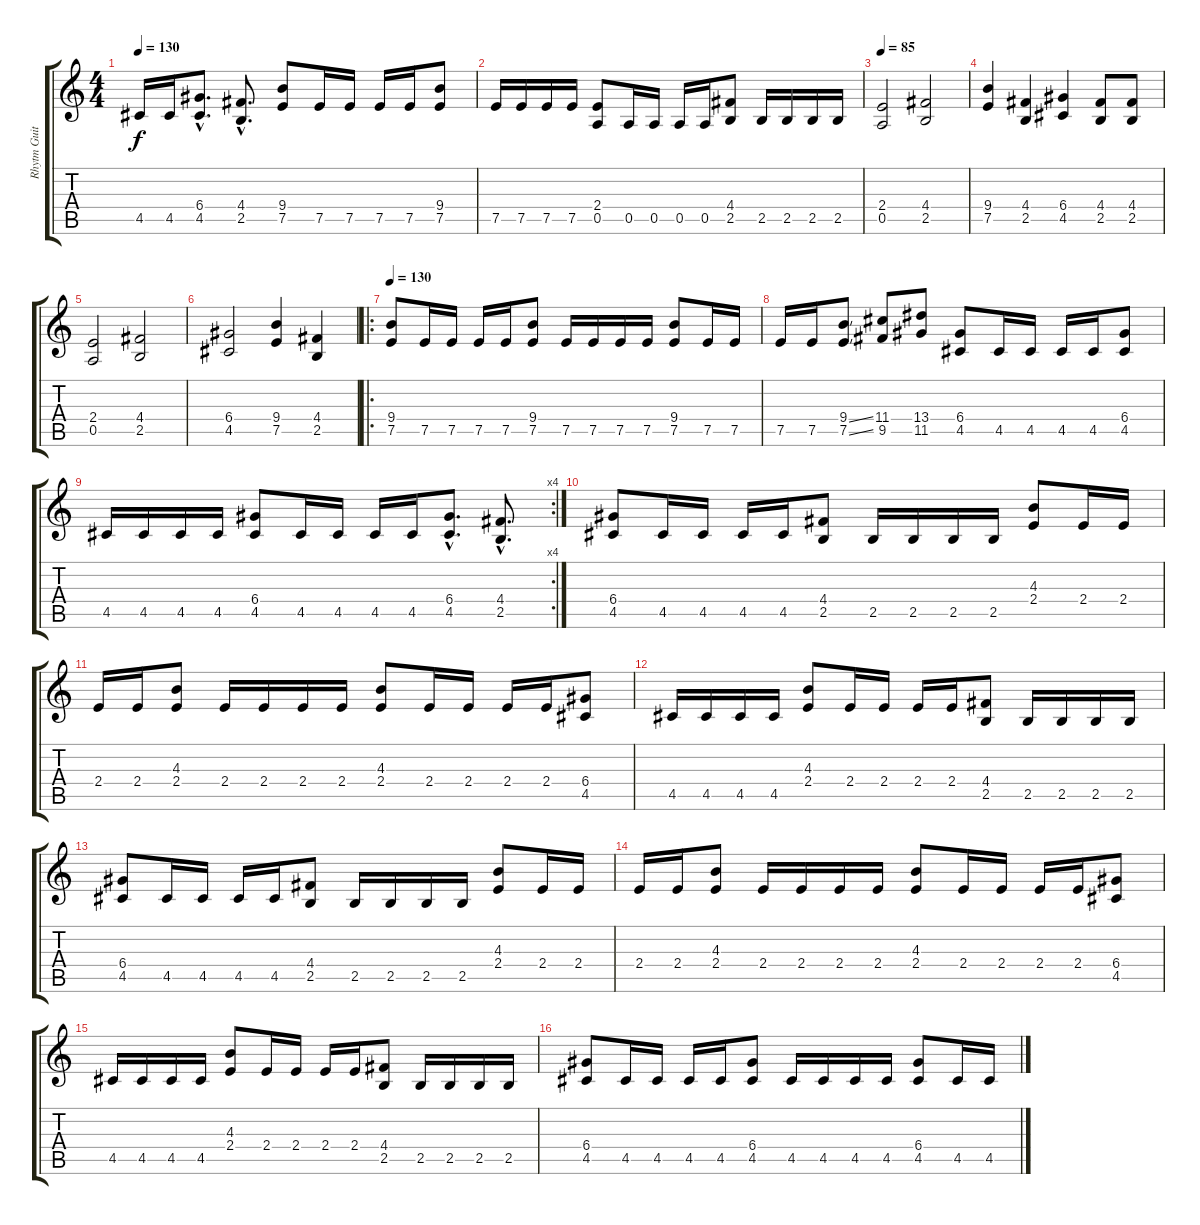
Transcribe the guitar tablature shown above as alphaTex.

\track ("Rhytm Guitar" "Rhytm Guit") {instrument distortionguitar}
\staff {score tabs}
\tuning (E4 B3 G3 D3 A2 E2) {hide}
\ts (4 4)
\tempo 130
\clef g2
\ks c
4.5.16{dy f} 4.5.16 (6.4{hac} 4.5{hac}).8{d} (4.4{hac} 2.5{hac}).8{d} (9.4 7.5).8 7.5.16 7.5.16 7.5.16 7.5.16 (9.4 7.5).8 |
7.5.16 7.5.16 7.5.16 7.5.16 (2.4 0.5).8 0.5.16 0.5.16 0.5.16 0.5.16 (4.4 2.5).8 2.5.16 2.5.16 2.5.16 2.5.16 |
\tempo 85
(2.4 0.5).2 (4.4 2.5).2 |
(9.4 7.5).4 (4.4 2.5).4 (6.4 4.5).4 (4.4 2.5).8 (4.4 2.5).8 |
(2.4 0.5).2 (4.4 2.5).2 |
(6.4 4.5).2 (9.4 7.5).4 (4.4 2.5).4 |
\ro
\tempo 130
(9.4 7.5).8 7.5.16 7.5.16 7.5.16 7.5.16 (9.4 7.5).8 7.5.16 7.5.16 7.5.16 7.5.16 (9.4 7.5).8 7.5.16 7.5.16 |
7.5.16 7.5.16 (9.4{ss} 7.5{ss}).8 (11.4 9.5).8 (13.4 11.5).8 (6.4 4.5).8 4.5.16 4.5.16 4.5.16 4.5.16 (6.4 4.5).8 |
\rc 4
4.5.16 4.5.16 4.5.16 4.5.16 (6.4 4.5).8 4.5.16 4.5.16 4.5.16 4.5.16 (6.4{hac} 4.5{hac}).8{d} (4.4{hac} 2.5{hac}).8{d} |
(6.4 4.5).8 4.5.16 4.5.16 4.5.16 4.5.16 (4.4 2.5).8 2.5.16 2.5.16 2.5.16 2.5.16 (4.3 2.4).8 2.4.16 2.4.16 |
2.4.16 2.4.16 (4.3 2.4).8 2.4.16 2.4.16 2.4.16 2.4.16 (4.3 2.4).8 2.4.16 2.4.16 2.4.16 2.4.16 (6.4 4.5).8 |
4.5.16 4.5.16 4.5.16 4.5.16 (4.3 2.4).8 2.4.16 2.4.16 2.4.16 2.4.16 (4.4 2.5).8 2.5.16 2.5.16 2.5.16 2.5.16 |
(6.4 4.5).8 4.5.16 4.5.16 4.5.16 4.5.16 (4.4 2.5).8 2.5.16 2.5.16 2.5.16 2.5.16 (4.3 2.4).8 2.4.16 2.4.16 |
2.4.16 2.4.16 (4.3 2.4).8 2.4.16 2.4.16 2.4.16 2.4.16 (4.3 2.4).8 2.4.16 2.4.16 2.4.16 2.4.16 (6.4 4.5).8 |
4.5.16 4.5.16 4.5.16 4.5.16 (4.3 2.4).8 2.4.16 2.4.16 2.4.16 2.4.16 (4.4 2.5).8 2.5.16 2.5.16 2.5.16 2.5.16 |
(6.4 4.5).8 4.5.16 4.5.16 4.5.16 4.5.16 (6.4 4.5).8 4.5.16 4.5.16 4.5.16 4.5.16 (6.4 4.5).8 4.5.16 4.5.16
